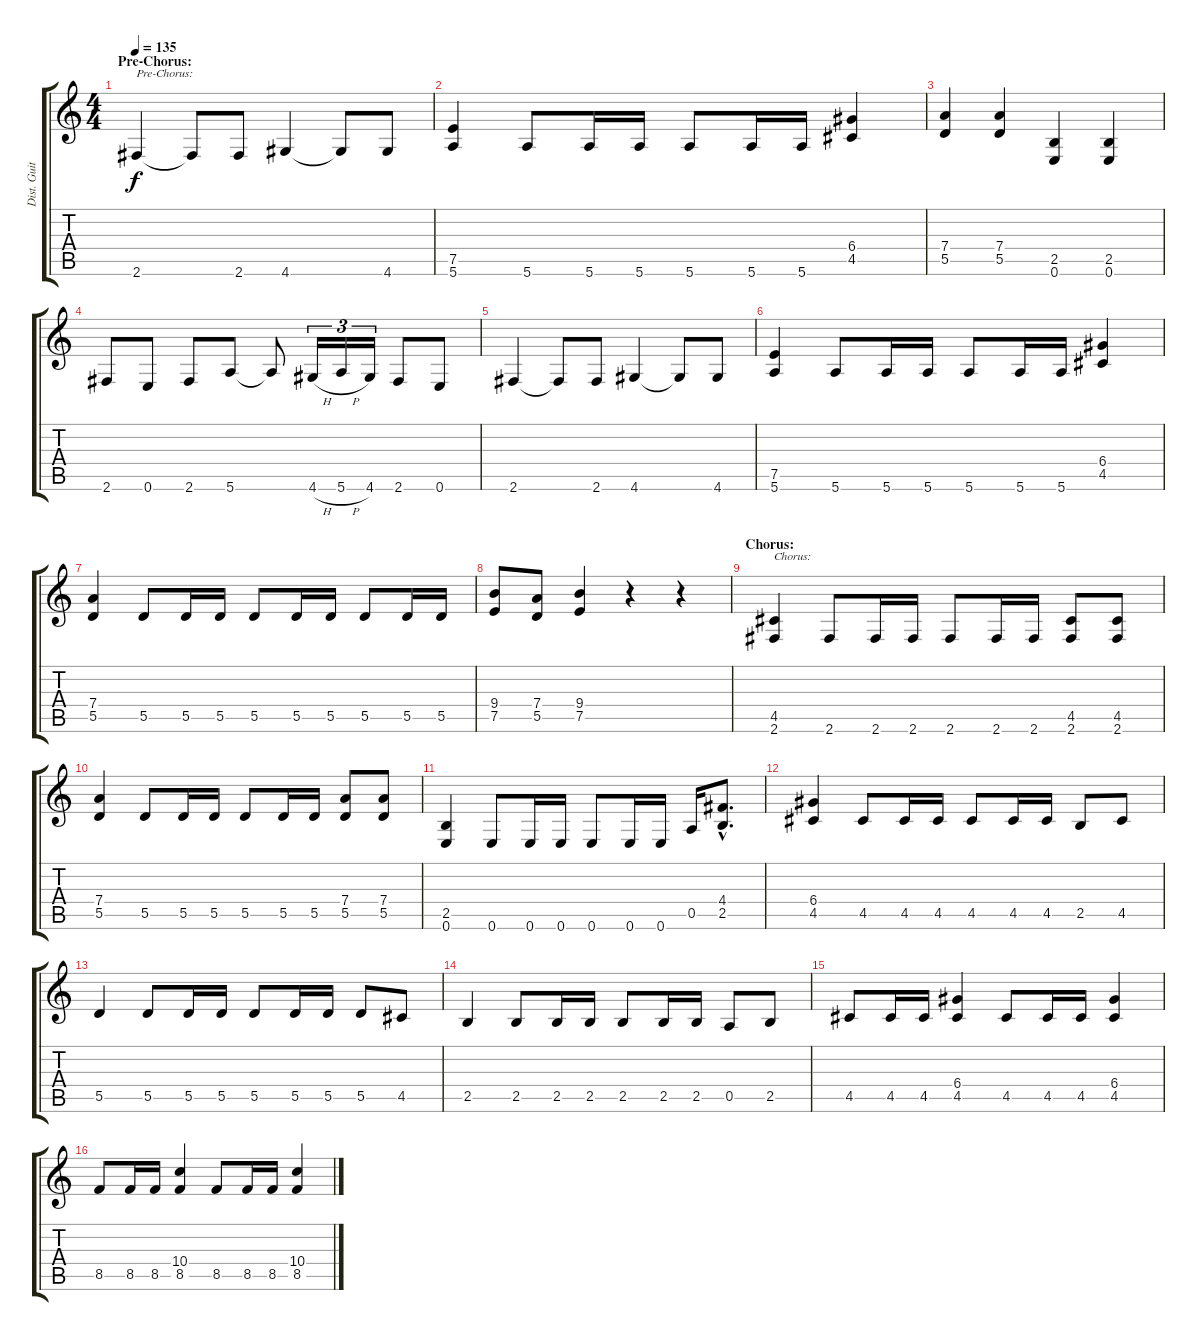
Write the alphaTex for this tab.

\track ("Dist. Guitar 2" "Dist. Guit") {instrument distortionguitar}
\staff {score tabs}
\tuning (E4 B3 G3 D3 A2 E2) {hide}
\ts (4 4)
\section ("" "Pre-Chorus:")
\tempo 135
\clef g2
\ks c
2.6.4{txt "Pre-Chorus:" dy f} 2.6{t}.8 2.6.8 4.6.4 4.6{t}.8 4.6.8 |
(7.5 5.6).4 5.6.8 5.6.16 5.6.16 5.6.8 5.6.16 5.6.16 (6.4 4.5).4 |
(7.4 5.5).4 (7.4 5.5).4 (2.5 0.6).4 (2.5 0.6).4 |
2.6.8 0.6.8 2.6.8 5.6.8 5.6{t}.8 4.6{h}.16{tu (3 2)} 5.6{h}.16{tu (3 2)} 4.6.16{tu (3 2)} 2.6.8 0.6.8 |
2.6.4 2.6{t}.8 2.6.8 4.6.4 4.6{t}.8 4.6.8 |
(7.5 5.6).4 5.6.8 5.6.16 5.6.16 5.6.8 5.6.16 5.6.16 (6.4 4.5).4 |
(7.4 5.5).4 5.5.8 5.5.16 5.5.16 5.5.8 5.5.16 5.5.16 5.5.8 5.5.16 5.5.16 |
(9.4 7.5).8 (7.4 5.5).8 (9.4 7.5).4 r.4 r.4 |
\section ("" "Chorus:")
(4.5 2.6).4{txt "Chorus:"} 2.6.8 2.6.16 2.6.16 2.6.8 2.6.16 2.6.16 (4.5 2.6).8 (4.5 2.6).8 |
(7.4 5.5).4 5.5.8 5.5.16 5.5.16 5.5.8 5.5.16 5.5.16 (7.4 5.5).8 (7.4 5.5).8 |
(2.5 0.6).4 0.6.8 0.6.16 0.6.16 0.6.8 0.6.16 0.6.16 0.5.16 (4.4{hac} 2.5{hac}).8{d} |
(6.4 4.5).4 4.5.8 4.5.16 4.5.16 4.5.8 4.5.16 4.5.16 2.5.8 4.5.8 |
5.5.4 5.5.8 5.5.16 5.5.16 5.5.8 5.5.16 5.5.16 5.5.8 4.5.8 |
2.5.4 2.5.8 2.5.16 2.5.16 2.5.8 2.5.16 2.5.16 0.5.8 2.5.8 |
4.5.8 4.5.16 4.5.16 (6.4 4.5).4 4.5.8 4.5.16 4.5.16 (6.4 4.5).4 |
8.5.8 8.5.16 8.5.16 (10.4 8.5).4 8.5.8 8.5.16 8.5.16 (10.4 8.5).4
